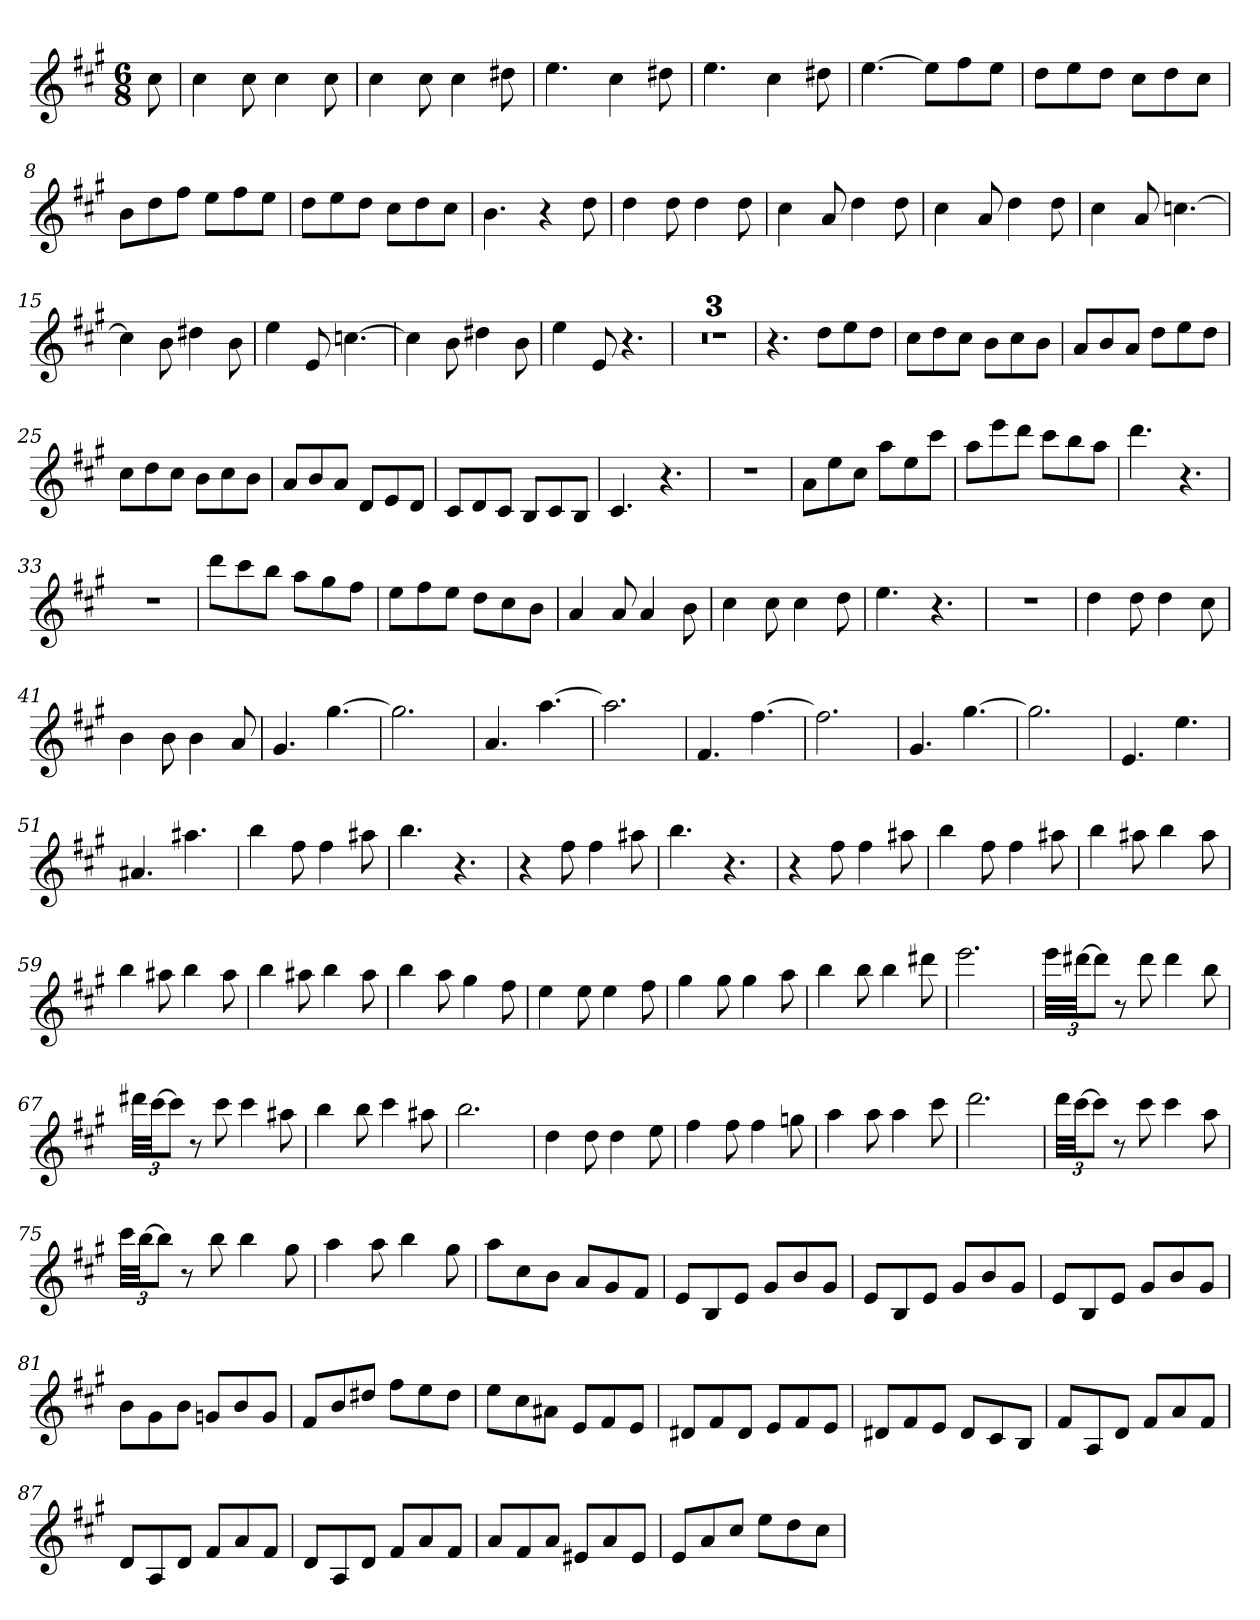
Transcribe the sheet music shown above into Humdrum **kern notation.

**kern
*part1
*staff1
*clefG2
*k[f#c#g#]
*A:
*M6/8
=
8cc#
=2
4cc#
8cc#
4cc#
8cc#
=3
4cc#
8cc#
4cc#
8dd#X
=4
4.ee
4cc#
8dd#X
=5
4.ee
4cc#
8dd#X
=6
[4.ee
8ee\L]
8ff#\
8ee\J
=7
8dd\L
8ee\
8dd\J
8cc#\L
8dd\
8cc#\J
=8
8b\L
8dd\
8ff#\J
8ee\L
8ff#\
8ee\J
=9
8dd\L
8ee\
8dd\J
8cc#\L
8dd\
8cc#\J
=10
4.b
4r
8dd
=11
4dd
8dd
4dd
8dd
=12
4cc#
8a
4dd
8dd
=13
4cc#
8a
4dd
8dd
=14
4cc#
8a
[4.ccn
=15
4cc]
8b
4dd#X
8b
=16
4ee
8e
[4.ccn
=17
4cc]
8b
4dd#X
8b
=18
4ee
8e
4.r
=19
2.r
=20
2.r
=21
2.r
=22
4.r
8dd\L
8ee\
8dd\J
=23
8cc#\L
8dd\
8cc#\J
8b\L
8cc#\
8b\J
=24
8a/L
8b/
8a/J
8dd\L
8ee\
8dd\J
=25
8cc#\L
8dd\
8cc#\J
8b\L
8cc#\
8b\J
=26
8a/L
8b/
8a/J
8d/L
8e/
8d/J
=27
8c#/L
8d/
8c#/J
8B/L
8c#/
8B/J
=28
4.c#
4.r
=29
2.r
=30
8a\L
8ee\
8cc#\J
8aa\L
8ee\
8ccc#\J
=31
8aa\L
8eee\
8ddd\J
8ccc#\L
8bb\
8aa\J
=32
4.ddd
4.r
=33
2.r
=34
8ddd\L
8ccc#\
8bb\J
8aa\L
8gg#\
8ff#\J
=35
8ee\L
8ff#\
8ee\J
8dd\L
8cc#\
8b\J
=36
4a
8a
4a
8b
=37
4cc#
8cc#
4cc#
8dd
=38
4.ee
4.r
=39
2.r
=40
4dd
8dd
4dd
8cc#
=41
4b
8b
4b
8a
=42
4.g#
[4.gg#
=43
2.gg#]
=44
4.a
[4.aa
=45
2.aa]
=46
4.f#
[4.ff#
=47
2.ff#]
=48
4.g#
[4.gg#
=49
2.gg#]
=50
4.e
4.ee
=51
4.a#X
4.aa#X
=52
4bb
8ff#
4ff#
8aa#X
=53
4.bb
4.r
=54
4r
8ff#
4ff#
8aa#X
=55
4.bb
4.r
=56
4r
8ff#
4ff#
8aa#X
=57
4bb
8ff#
4ff#
8aa#X
=58
4bb
8aa#X
4bb
8aa#
=59
4bb
8aa#X
4bb
8aa#
=60
4bb
8aa#X
4bb
8aa#
=61
4bb
8aa
4gg#
8ff#
=62
4ee
8ee
4ee
8ff#
=63
4gg#
8gg#
4gg#
8aa
=64
4bb
8bb
4bb
8ddd#X
=65
2.eee
=66
48eee\LLL
[48ddd#X\JJ
12ddd#\J]
8r
8ddd#
4ddd#
8bb
=67
48ddd#X\LLL
[48ccc#\JJ
12ccc#\J]
8r
8ccc#
4ccc#
8aa#X
=68
4bb
8bb
4ccc#
8aa#X
=69
2.bb
=70
4dd
8dd
4dd
8ee
=71
4ff#
8ff#
4ff#
8ggn
=72
4aa
8aa
4aa
8ccc#
=73
2.ddd
=74
48ddd\LLL
[48ccc#\JJ
12ccc#\J]
8r
8ccc#
4ccc#
8aa
=75
48ccc#\LLL
[48bb\JJ
12bb\J]
8r
8bb
4bb
8gg#
=76
4aa
8aa
4bb
8gg#
=77
8aa\L
8cc#\
8b\J
8a/L
8g#/
8f#/J
=78
8e/L
8B/
8e/J
8g#/L
8b/
8g#/J
=79
8e/L
8B/
8e/J
8g#/L
8b/
8g#/J
=80
8e/L
8B/
8e/J
8g#/L
8b/
8g#/J
=81
8b\L
8g#\
8b\J
8gn/L
8b/
8g/J
=82
8f#/L
8b/
8dd#X/J
8ff#\L
8ee\
8dd#\J
=83
8ee\L
8cc#\
8a#X\J
8e/L
8f#/
8e/J
=84
8d#X/L
8f#/
8d#/J
8e/L
8f#/
8e/J
=85
8d#X/L
8f#/
8e/J
8d#/L
8c#/
8B/J
=86
8f#/L
8A/
8d/J
8f#/L
8a/
8f#/J
=87
8d/L
8A/
8d/J
8f#/L
8a/
8f#/J
=88
8d/L
8A/
8d/J
8f#/L
8a/
8f#/J
=89
8a/L
8f#/
8a/J
8e#X/L
8a/
8e#/J
=90
8e/L
8a/
8cc#/J
8ee\L
8dd\
8cc#\J
=
*-
